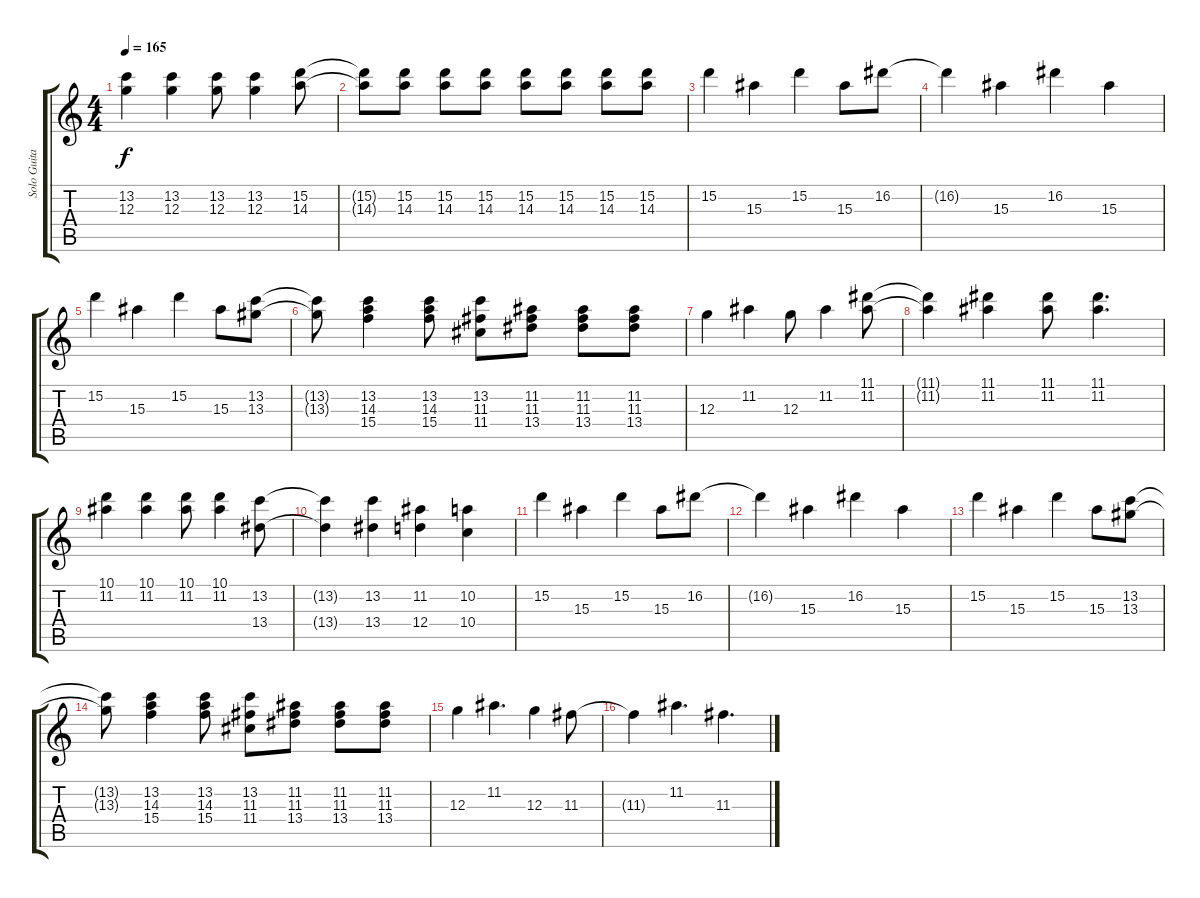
\track ("Solo Guitar" "Solo Guita") {instrument distortionguitar}
\staff {score tabs}
\tuning (E4 B3 G3 D3 A2 E2) {hide}
\ts (4 4)
\tempo 165
\clef g2
\ks c
(13.2 12.3).4{dy f} (13.2 12.3).4 (13.2 12.3).8 (13.2 12.3).4 (15.2 14.3).8 |
(15.2{t} 14.3{t}).8 (15.2 14.3).8 (15.2 14.3).8 (15.2 14.3).8 (15.2 14.3).8 (15.2 14.3).8 (15.2 14.3).8 (15.2 14.3).8 |
15.2.4 15.3.4 15.2.4 15.3.8 16.2.8 |
16.2{t}.4 15.3.4 16.2.4 15.3.4 |
15.2.4 15.3.4 15.2.4 15.3.8 (13.2 13.3).8 |
(13.2{t} 13.3{t}).8 (13.2 14.3 15.4).4 (13.2 14.3 15.4).8 (13.2 11.3 11.4).8 (11.2 11.3 13.4).8 (11.2 11.3 13.4).8 (11.2 11.3 13.4).8 |
12.3.4 11.2.4 12.3.8 11.2.4 (11.1 11.2).8 |
(11.1{t} 11.2{t}).4 (11.1 11.2).4 (11.1 11.2).8 (11.1 11.2).4{d} |
(10.1 11.2).4 (10.1 11.2).4 (10.1 11.2).8 (10.1 11.2).4 (13.2 13.4).8 |
(13.2{t} 13.4{t}).4 (13.2 13.4).4 (11.2 12.4).4 (10.2 10.4).4 |
15.2.4 15.3.4 15.2.4 15.3.8 16.2.8 |
16.2{t}.4 15.3.4 16.2.4 15.3.4 |
15.2.4 15.3.4 15.2.4 15.3.8 (13.2 13.3).8 |
(13.2{t} 13.3{t}).8 (13.2 14.3 15.4).4 (13.2 14.3 15.4).8 (13.2 11.3 11.4).8 (11.2 11.3 13.4).8 (11.2 11.3 13.4).8 (11.2 11.3 13.4).8 |
12.3.4 11.2.4{d} 12.3.4 11.3.8 |
11.3{t}.4 11.2.4{d} 11.3.4{d}
